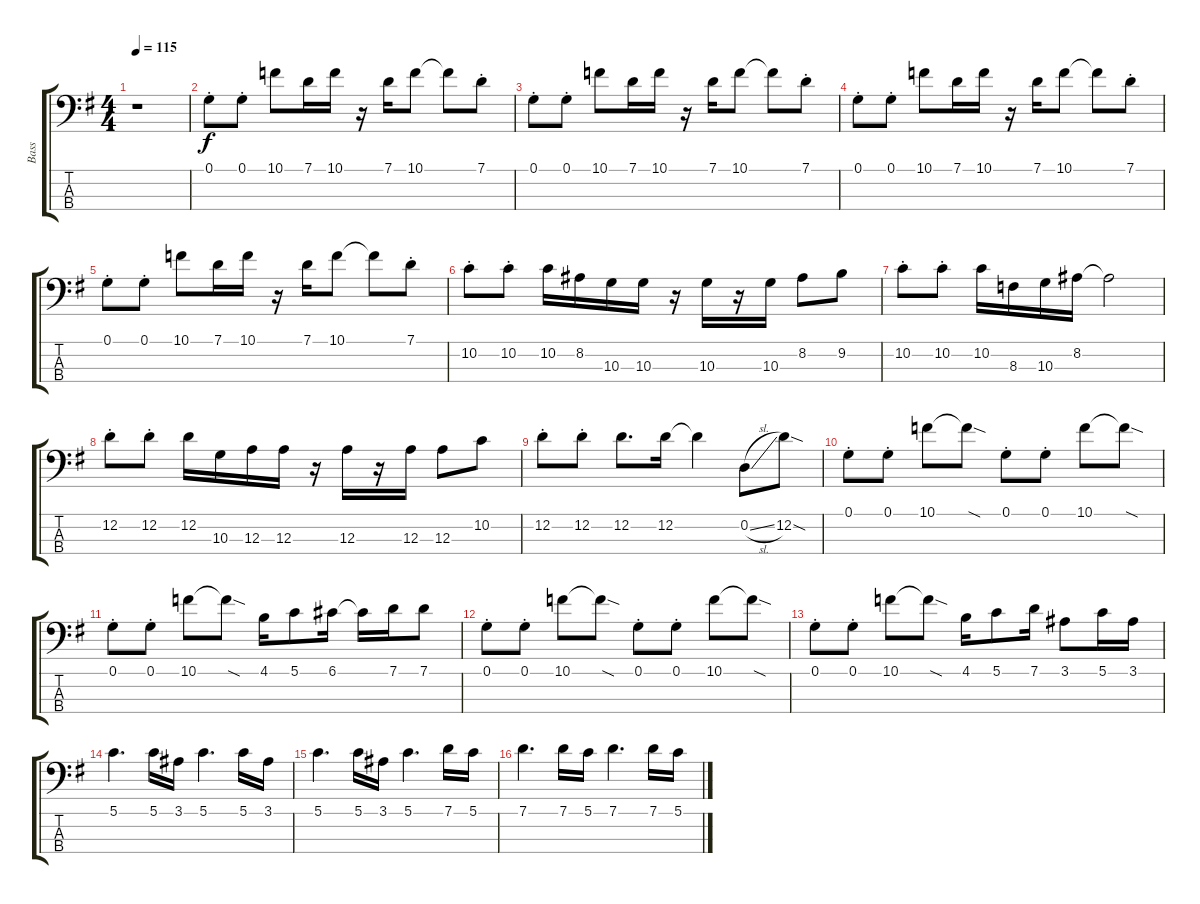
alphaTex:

\track ("Bass" "Bass") {instrument electricbassfinger}
\staff {score tabs}
\tuning (G2 D2 A1 E1) {hide}
\ts (4 4)
\tempo 115
\clef f4
\ks g
r.1{dy f instrument electricbassfinger} |
0.1{st}.8 0.1{st}.8 10.1.8 7.1.16 10.1.16 r.16 7.1.16 10.1.8 10.1{t}.8 7.1{st}.8 |
0.1{st}.8 0.1{st}.8 10.1.8 7.1.16 10.1.16 r.16 7.1.16 10.1.8 10.1{t}.8 7.1{st}.8 |
0.1{st}.8 0.1{st}.8 10.1.8 7.1.16 10.1.16 r.16 7.1.16 10.1.8 10.1{t}.8 7.1{st}.8 |
0.1{st}.8 0.1{st}.8 10.1.8 7.1.16 10.1.16 r.16 7.1.16 10.1.8 10.1{t}.8 7.1{st}.8 |
10.2{st}.8 10.2{st}.8 10.2.16 8.2.16 10.3.16 10.3.16 r.16 10.3.16 r.16 10.3.16 8.2.8 9.2.8 |
10.2{st}.8 10.2{st}.8 10.2.16 8.3.16 10.3.16 8.2.16 8.2{t}.2 |
12.2{st}.8 12.2{st}.8 12.2.16 10.3.16 12.3.16 12.3.16 r.16 12.3.16 r.16 12.3.16 12.3.8 10.2.8 |
12.2{st}.8 12.2{st}.8 12.2.8{d} 12.2.16 12.2{t}.4 0.2{sl}.8 12.2{sod}.8 |
0.1{st}.8 0.1{st}.8 10.1.8 10.1{sod t}.8 0.1{st}.8 0.1{st}.8 10.1.8 10.1{sod t}.8 |
0.1{st}.8 0.1{st}.8 10.1.8 10.1{sod t}.8 4.1.16 5.1.8 6.1.16 6.1{t}.16 7.1.16 7.1.8 |
0.1{st}.8 0.1{st}.8 10.1.8 10.1{sod t}.8 0.1{st}.8 0.1{st}.8 10.1.8 10.1{sod t}.8 |
0.1{st}.8 0.1{st}.8 10.1.8 10.1{sod t}.8 4.1.16 5.1.8 7.1.16 3.1.8 5.1.16 3.1.16 |
5.1.4{d} 5.1.16 3.1.16 5.1.4{d} 5.1.16 3.1.16 |
5.1.4{d} 5.1.16 3.1.16 5.1.4{d} 7.1.16 5.1.16 |
7.1.4{d} 7.1.16 5.1.16 7.1.4{d} 7.1.16 5.1.16
